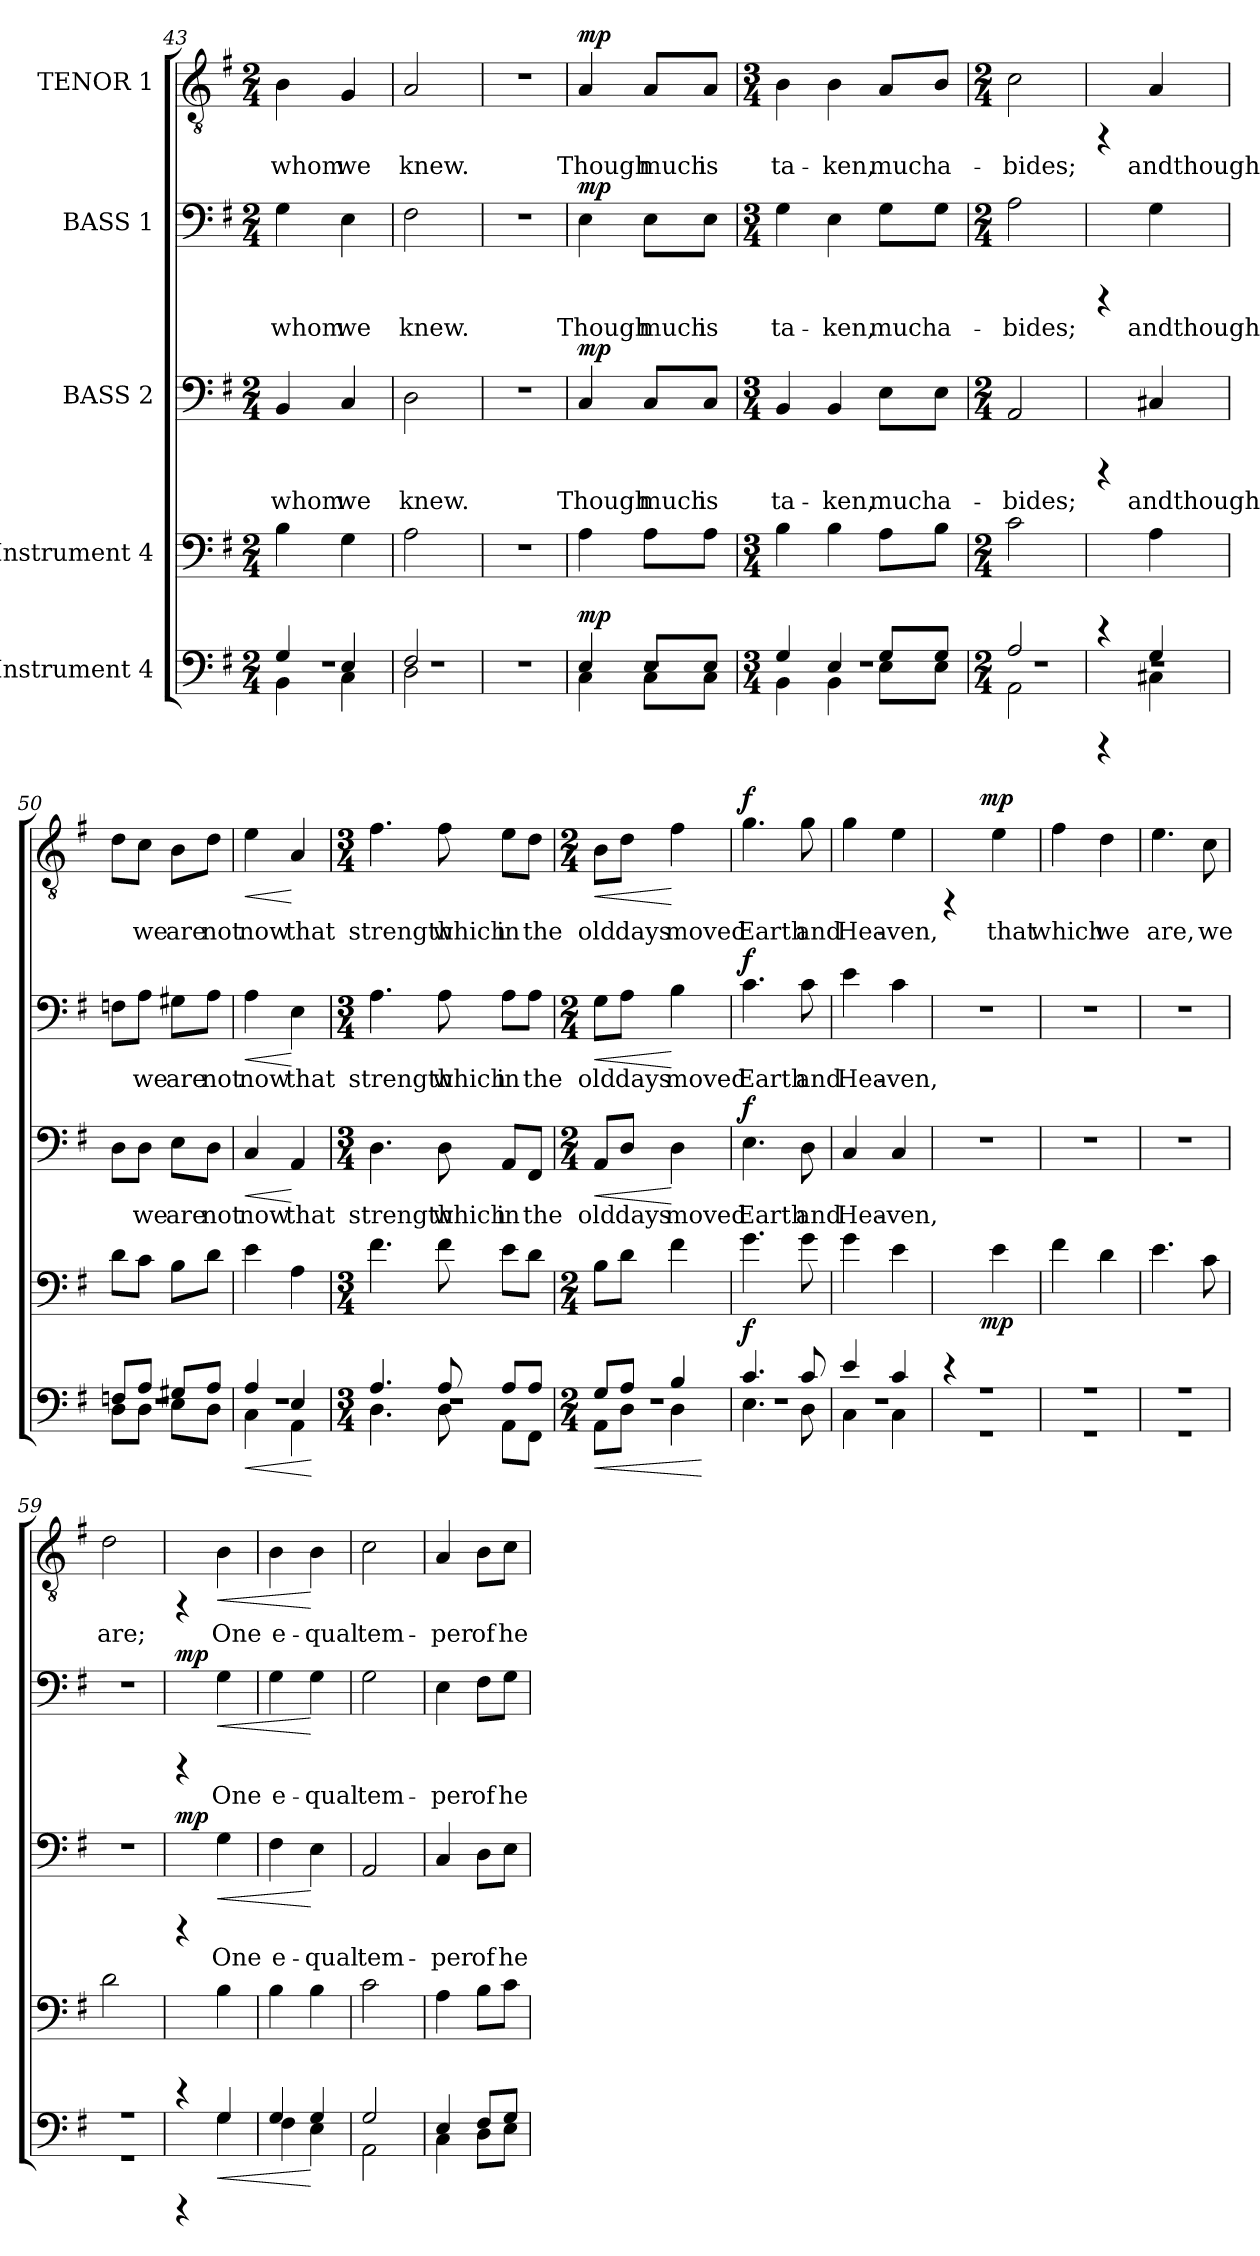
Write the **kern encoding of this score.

**kern	**dynam	**kern	**dynam	**kern	**text	**dynam	**kern	**text	**dynam	**kern	**text	**dynam
*part5	*part5	*part4	*part4	*part3	*part3	*part3	*part2	*part2	*part2	*part1	*part1	*part1
*staff5	*staff5	*staff4	*staff4	*staff3	*staff3	*staff3	*staff2	*staff2	*staff2	*staff1	*staff1	*staff1
*I"Instrument 4	*	*I"Instrument 4	*	*I"BASS 2	*	*	*I"BASS 1	*	*	*I"TENOR 1	*	*
*clefF4	*	*clefF4	*	*clefF4	*	*	*clefF4	*	*	*clefGv2	*	*
*k[f#]	*	*k[f#]	*	*k[f#]	*	*	*k[f#]	*	*	*k[f#]	*	*
*G:	*	*G:	*	*G:	*	*	*G:	*	*	*G:	*	*
*M2/4	*	*M2/4	*	*M2/4	*	*	*M2/4	*	*	*M2/4	*	*
=43	=43	=43	=43	=43	=43	=43	=43	=43	=43	=43	=43	=43
*^	*	*	*	*	*	*	*	*	*	*	*	*
*	*^	*	*	*	*	*	*	*	*	*	*	*	*
!	!	!	!	!	!	!	!LO:LY:b:cj	!	!	!LO:LY:b:cj	!	!	!LO:LY:b:cj	!
2r	4G/	4BB\	.	4B\	.	4BB/	whom	.	4G\	whom	.	4B\	whom	.
!	!	!	!	!	!	!	!LO:LY:b:cj	!	!	!LO:LY:b:cj	!	!	!LO:LY:b:cj	!
.	4E/	4C\	.	4G\	.	4C/	we	.	4E\	we	.	4G/	we	.
=44	=44	=44	=44	=44	=44	=44	=44	=44	=44	=44	=44	=44	=44	=44
!	!	!	!	!	!	!	!LO:LY:b:cj	!	!	!LO:LY:b:cj	!	!	!LO:LY:b:cj	!
2r	2F#/	2D\	.	2A\	.	2D\	knew.	.	2F#\	knew.	.	2A/	knew.	.
*v	*v	*v	*	*	*	*	*	*	*	*	*	*	*	*
!!LO:LB:g=z
=45	=45	=45	=45	=45	=45	=45	=45	=45	=45	=45	=45	=45
2r	.	2r	.	2r	.	.	2r	.	.	2r	.	.
=46	=46	=46	=46	=46	=46	=46	=46	=46	=46	=46	=46	=46
*^	*	*	*	*	*	*	*	*	*	*	*	*
*	*^	*	*	*	*	*	*	*	*	*	*	*	*
!	!	!	!LO:DY:a	!	!	!	!LO:LY:b:cj	!LO:DY:a	!	!LO:LY:b:cj	!LO:DY:a	!	!LO:LY:b:cj	!LO:DY:a
2r	4E/	4C\	mp	4A\	.	4C/	Though	mp	4E\	Though	mp	4A/	Though	mp
!	!	!	!	!	!	!	!LO:LY:b:cj	!	!	!LO:LY:b:cj	!	!	!LO:LY:b:cj	!
.	8E/L	8C\L	.	8A\L	.	8C/L	much	.	8E\L	much	.	8A/L	much	.
!	!	!	!	!	!	!	!LO:LY:b:cj	!	!	!LO:LY:b:cj	!	!	!LO:LY:b:cj	!
.	8E/J	8C\J	.	8A\J	.	8C/J	is	.	8E\J	is	.	8A/J	is	.
=47	=47	=47	=47	=47	=47	=47	=47	=47	=47	=47	=47	=47	=47	=47
*M3/4	*	*	*	*M3/4	*	*M3/4	*	*	*M3/4	*	*	*M3/4	*	*
!	!	!	!	!	!	!	!LO:LY:b:cj	!	!	!LO:LY:b:cj	!	!	!LO:LY:b:cj	!
2.r	4G/	4BB\	.	4B\	.	4BB/	ta-	.	4G\	ta-	.	4B\	ta-	.
!	!	!	!	!	!	!	!LO:LY:b:cj	!	!	!LO:LY:b:cj	!	!	!LO:LY:b:cj	!
.	4E/	4BB\	.	4B\	.	4BB/	-ken,	.	4E\	-ken,	.	4B\	-ken,	.
!	!	!	!	!	!	!	!LO:LY:b:cj	!	!	!LO:LY:b:cj	!	!	!LO:LY:b:cj	!
.	8G/L	8E\L	.	8A\L	.	8E\L	much	.	8G\L	much	.	8A/L	much	.
!	!	!	!	!	!	!	!LO:LY:b:cj	!	!	!LO:LY:b:cj	!	!	!LO:LY:b:cj	!
.	8G/J	8E\J	.	8B\J	.	8E\J	a-	.	8G\J	a-	.	8B/J	a-	.
=48	=48	=48	=48	=48	=48	=48	=48	=48	=48	=48	=48	=48	=48	=48
*M2/4	*	*	*	*M2/4	*	*M2/4	*	*	*M2/4	*	*	*M2/4	*	*
!	!	!	!	!	!	!	!LO:LY:b:cj	!	!	!LO:LY:b:cj	!	!	!LO:LY:b:cj	!
2r	2A/	2AA\	.	2c\	.	2AA/	-bides;	.	2A\	-bides;	.	2c\	-bides;	.
=49	=49	=49	=49	=49	=49	=49	=49	=49	=49	=49	=49	=49	=49	=49
2r	4rCCC	4ryy	.	4rCCC	.	4rCCC	.	.	4rCCC	.	.	4rFF	.	.
!	!	!	!	!	!	!	!LO:LY:b:cj	!	!	!LO:LY:b:cj	!	!	!LO:LY:b:cj	!
.	4G/	4C#X\	.	4A\	.	4C#X/	andthough	.	4G\	andthough	.	4A/	andthough	.
=50	=50	=50	=50	=50	=50	=50	=50	=50	=50	=50	=50	=50	=50	=50
!	!	!	!	!	!	!	!LO:LY:b:cj	!	!	!LO:LY:b:cj	!	!	!LO:LY:b:cj	!
2r	8Fn/L	8D\L	.	8d\L	.	8D\L	.	.	8Fn\L	.	.	8d\L	.	.
!	!	!	!	!	!	!	!LO:LY:b:cj	!	!	!LO:LY:b:cj	!	!	!LO:LY:b:cj	!
.	8A/J	8D\J	.	8c\J	.	8D\J	we	.	8A\J	we	.	8c\J	we	.
!	!	!	!	!	!	!	!LO:LY:b:cj	!	!	!LO:LY:b:cj	!	!	!LO:LY:b:cj	!
.	8G#X/L	8E\L	.	8B\L	.	8E\L	are	.	8G#X\L	are	.	8B\L	are	.
!	!	!	!	!	!	!	!LO:LY:b:cj	!	!	!LO:LY:b:cj	!	!	!LO:LY:b:cj	!
.	8A/J	8D\J	.	8d\J	.	8D\J	not	.	8A\J	not	.	8d\J	not	.
=51	=51	=51	=51	=51	=51	=51	=51	=51	=51	=51	=51	=51	=51	=51
!	!	!	!LO:HP:b	!	!	!	!LO:LY:b:cj	!LO:HP:b	!	!LO:LY:b:cj	!LO:HP:b	!	!LO:LY:b:cj	!LO:HP:b
2r	4A/	4C\	<	4e\	.	4C/	now	<	4A\	now	<	4e\	now	<
!	!	!	!	!	!	!	!LO:LY:b:cj	!	!	!LO:LY:b:cj	!	!	!LO:LY:b:cj	!
.	4E/	4AA\	.	4A\	.	4AA/	that	[	4E\	that	[	4A/	that	[
*v	*v	*v	*	*	*	*	*	*	*	*	*	*	*	*
.	[	.	.	.	.	.	.	.	.	.	.	.
=52	=52	=52	=52	=52	=52	=52	=52	=52	=52	=52	=52	=52
*M3/4	*	*M3/4	*	*M3/4	*	*	*M3/4	*	*	*M3/4	*	*
*^	*	*	*	*	*	*	*	*	*	*	*	*
*	*^	*	*	*	*	*	*	*	*	*	*	*	*
!	!	!	!	!	!	!	!LO:LY:b:cj	!	!	!LO:LY:b:cj	!	!	!LO:LY:b:cj	!
2.r	4.A/	4.D\	.	4.f#\	.	4.D\	strength	.	4.A\	strength	.	4.f#\	strength	.
!	!	!	!	!	!	!	!LO:LY:b:cj	!	!	!LO:LY:b:cj	!	!	!LO:LY:b:cj	!
.	8A/	8D\	.	8f#\	.	8D\	which	.	8A\	which	.	8f#\	which	.
!	!	!	!	!	!	!	!LO:LY:b:cj	!	!	!LO:LY:b:cj	!	!	!LO:LY:b:cj	!
.	8A/L	8AA\L	.	8e\L	.	8AA/L	in	.	8A\L	in	.	8e\L	in	.
!	!	!	!	!	!	!	!LO:LY:b:cj	!	!	!LO:LY:b:cj	!	!	!LO:LY:b:cj	!
.	8A/J	8FF#\J	.	8d\J	.	8FF#/J	the	.	8A\J	the	.	8d\J	the	.
!!LO:PB:g=z
=53	=53	=53	=53	=53	=53	=53	=53	=53	=53	=53	=53	=53	=53	=53
*M2/4	*	*	*	*M2/4	*	*M2/4	*	*	*M2/4	*	*	*M2/4	*	*
!	!	!	!LO:HP:b	!	!	!	!LO:LY:b:cj	!LO:HP:b	!	!LO:LY:b:cj	!LO:HP:b	!	!LO:LY:b:cj	!LO:HP:b
2r	8G/L	8AA\L	<	8B\L	.	8AA/L	old	<	8G\L	old	<	8B\L	old	<
!	!	!	!	!	!	!	!LO:LY:b:cj	!	!	!LO:LY:b:cj	!	!	!LO:LY:b:cj	!
.	8A/J	8D\J	.	8d\J	.	8D/J	days	.	8A\J	days	.	8d\J	days	.
!	!	!	!	!	!	!	!LO:LY:b:cj	!	!	!LO:LY:b:cj	!	!	!LO:LY:b:cj	!
.	4B/	4D\	.	4f#\	.	4D\	moved	[	4B\	moved	[	4f#\	moved	[
*v	*v	*v	*	*	*	*	*	*	*	*	*	*	*	*
.	[	.	.	.	.	.	.	.	.	.	.	.
=54	=54	=54	=54	=54	=54	=54	=54	=54	=54	=54	=54	=54
*^	*	*	*	*	*	*	*	*	*	*	*	*
*	*^	*	*	*	*	*	*	*	*	*	*	*	*
!	!	!	!LO:DY:a	!	!	!	!LO:LY:b:cj	!LO:DY:a	!	!LO:LY:b:cj	!LO:DY:a	!	!LO:LY:b:cj	!LO:DY:a
2r	4.c/	4.E\	f	4.g\	.	4.E\	Earth	f	4.c\	Earth	f	4.g\	Earth	f
!	!	!	!	!	!	!	!LO:LY:b:cj	!	!	!LO:LY:b:cj	!	!	!LO:LY:b:cj	!
.	8c/	8D\	.	8g\	.	8D\	and	.	8c\	and	.	8g\	and	.
=55	=55	=55	=55	=55	=55	=55	=55	=55	=55	=55	=55	=55	=55	=55
!	!	!	!	!	!	!	!LO:LY:b:cj	!	!	!LO:LY:b:cj	!	!	!LO:LY:b:cj	!
2r	4e/	4C\	.	4g\	.	4C/	Hea-	.	4e\	Hea-	.	4g\	Hea-	.
!	!	!	!	!	!	!	!LO:LY:b:cj	!	!	!LO:LY:b:cj	!	!	!LO:LY:b:cj	!
.	4c/	4C\	.	4e\	.	4C/	-ven,	.	4c\	-ven,	.	4e\	-ven,	.
*	*v	*v	*	*	*	*	*	*	*	*	*	*	*	*
=56	=56	=56	=56	=56	=56	=56	=56	=56	=56	=56	=56	=56	=56
*	*	*	*^	*	*	*	*	*	*	*	*^	*	*
2r	2r	.	4rCCC	8..ryy	.	2r	.	.	2r	.	.	4rFF	8..ryy	.	.
!	!	!	!	!	!LO:DY:b	!	!	!	!	!	!	!	!	!	!LO:DY:a
.	.	.	.	4ryy	mp	.	.	.	.	.	.	.	4ryy	.	mp
!	!	!	!	!	!	!	!	!	!	!	!	!	!	!LO:LY:b:cj	!
.	.	.	4e\	.	.	.	.	.	.	.	.	4e\	.	that	.
.	.	.	.	32ryy	.	.	.	.	.	.	.	.	32ryy	.	.
=57	=57	=57	=57	=57	=57	=57	=57	=57	=57	=57	=57	=57	=57	=57	=57
!	!	!	!	!	!	!	!	!	!	!	!	!	!	!LO:LY:b:cj	!
*	*	*	*v	*v	*	*	*	*	*	*	*	*v	*v	*	*
2r	2r	.	4f#\	.	2r	.	.	2r	.	.	4f#\	which	.
!	!	!	!	!	!	!	!	!	!	!	!	!LO:LY:b:cj	!
.	.	.	4d\	.	.	.	.	.	.	.	4d\	we	.
=58	=58	=58	=58	=58	=58	=58	=58	=58	=58	=58	=58	=58	=58
!	!	!	!	!	!	!	!	!	!	!	!	!LO:LY:b:cj	!
2r	2r	.	4.e\	.	2r	.	.	2r	.	.	4.e\	are,	.
!	!	!	!	!	!	!	!	!	!	!	!	!LO:LY:b:cj	!
.	.	.	8c\	.	.	.	.	.	.	.	8c\	we	.
!!LO:LB:g=z
=59	=59	=59	=59	=59	=59	=59	=59	=59	=59	=59	=59	=59	=59
!	!	!	!	!	!	!	!	!	!	!	!	!LO:LY:b:cj	!
2r	2r	.	2d\	.	2r	.	.	2r	.	.	2d\	are;	.
=60	=60	=60	=60	=60	=60	=60	=60	=60	=60	=60	=60	=60	=60
!	!	!	!	!	!	!	!LO:DY:a	!	!	!LO:DY:a	!	!	!
4rCCC	4ryy	.	4rCCC	.	4rCCC	.	mp	4rCCC	.	mp	4rFF	.	.
!	!	!LO:HP:b	!	!	!	!LO:LY:b:cj	!LO:HP:b	!	!LO:LY:b:cj	!LO:HP:b	!	!LO:LY:b:cj	!LO:HP:b
4G/	4G\	<	4B\	.	4G\	One	<	4G\	One	<	4B\	One	<
=61	=61	=61	=61	=61	=61	=61	=61	=61	=61	=61	=61	=61	=61
!	!	!	!	!	!	!LO:LY:b:cj	!	!	!LO:LY:b:cj	!	!	!LO:LY:b:cj	!
4G/	4F#\	.	4B\	.	4F#\	e-	.	4G\	e-	.	4B\	e-	.
!	!	!	!	!	!	!LO:LY:b:cj	!	!	!LO:LY:b:cj	!	!	!LO:LY:b:cj	!
4G/	4E\	[	4B\	.	4E\	-qual	[	4G\	-qual	[	4B\	-qual	[
=62	=62	=62	=62	=62	=62	=62	=62	=62	=62	=62	=62	=62	=62
!	!	!	!	!	!	!LO:LY:b:cj	!	!	!LO:LY:b:cj	!	!	!LO:LY:b:cj	!
2G/	2AA\	.	2c\	.	2AA/	tem-	.	2G\	tem-	.	2c\	tem-	.
=63	=63	=63	=63	=63	=63	=63	=63	=63	=63	=63	=63	=63	=63
!	!	!	!	!	!	!LO:LY:b:cj	!	!	!LO:LY:b:cj	!	!	!LO:LY:b:cj	!
4E/	4C\	.	4A\	.	4C/	-per	.	4E\	-per	.	4A/	-per	.
!	!	!	!	!	!	!LO:LY:b:cj	!	!	!LO:LY:b:cj	!	!	!LO:LY:b:cj	!
8F#/L	8D\L	.	8B\L	.	8D\L	of	.	8F#\L	of	.	8B\L	of	.
!	!	!	!	!	!	!LO:LY:b:cj	!	!	!LO:LY:b:cj	!	!	!LO:LY:b:cj	!
8G/J	8E\J	.	8c\J	.	8E\J	he-	.	8G\J	he-	.	8c\J	he-	.
*v	*v	*	*	*	*	*	*	*	*	*	*	*	*
=	=	=	=	=	=	=	=	=	=	=	=	=
*-	*-	*-	*-	*-	*-	*-	*-	*-	*-	*-	*-	*-
